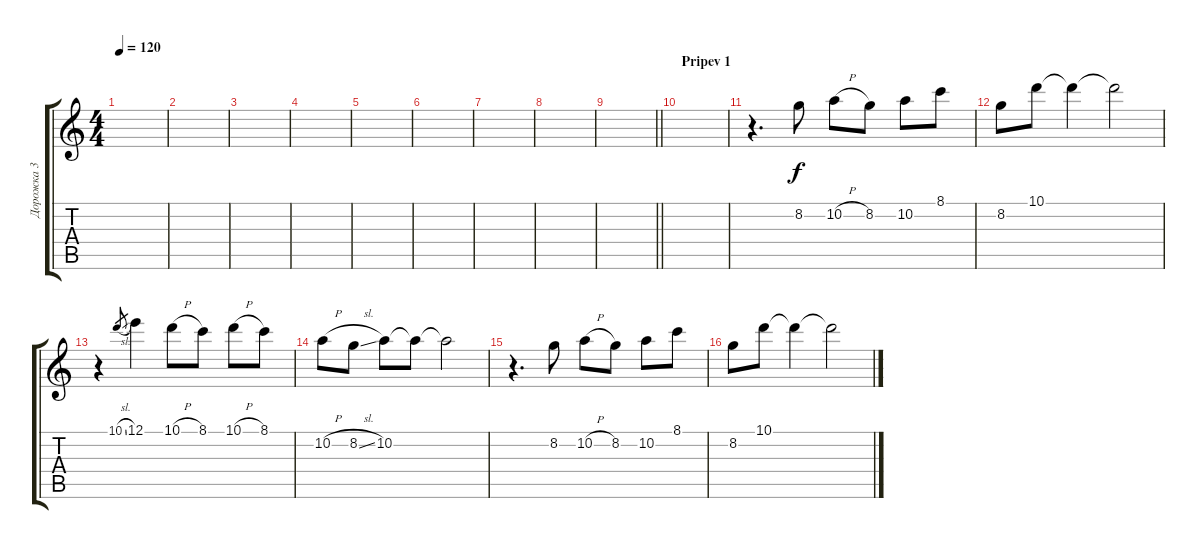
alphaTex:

\track ("Дорожка 3" "Дорожка 3") {instrument acousticguitarsteel}
\staff {score tabs}
\tuning (E4 B3 G3 D3 A2 E2) {hide}
\ts (4 4)
\tempo 120
\clef g2
\ks c
|
|
|
|
|
|
|
|
\barLineRight lightlight
|
\section ("" "Pripev 1")
|
r.4{d} 8.2.8 10.2{h}.8 8.2.8 10.2.8 8.1.8 |
8.2.8 10.1.8 10.1{t}.4 10.1{t}.2 |
r.4 10.1{sl}.8{gr} 12.1.4 10.1{h}.8 8.1.8 10.1{h}.8 8.1.8 |
10.2{h}.8 8.2{sl}.8 10.2.8 10.2{t}.8 10.2{t}.2 |
r.4{d} 8.2.8 10.2{h}.8 8.2.8 10.2.8 8.1.8 |
8.2.8 10.1.8 10.1{t}.4 10.1{t}.2
